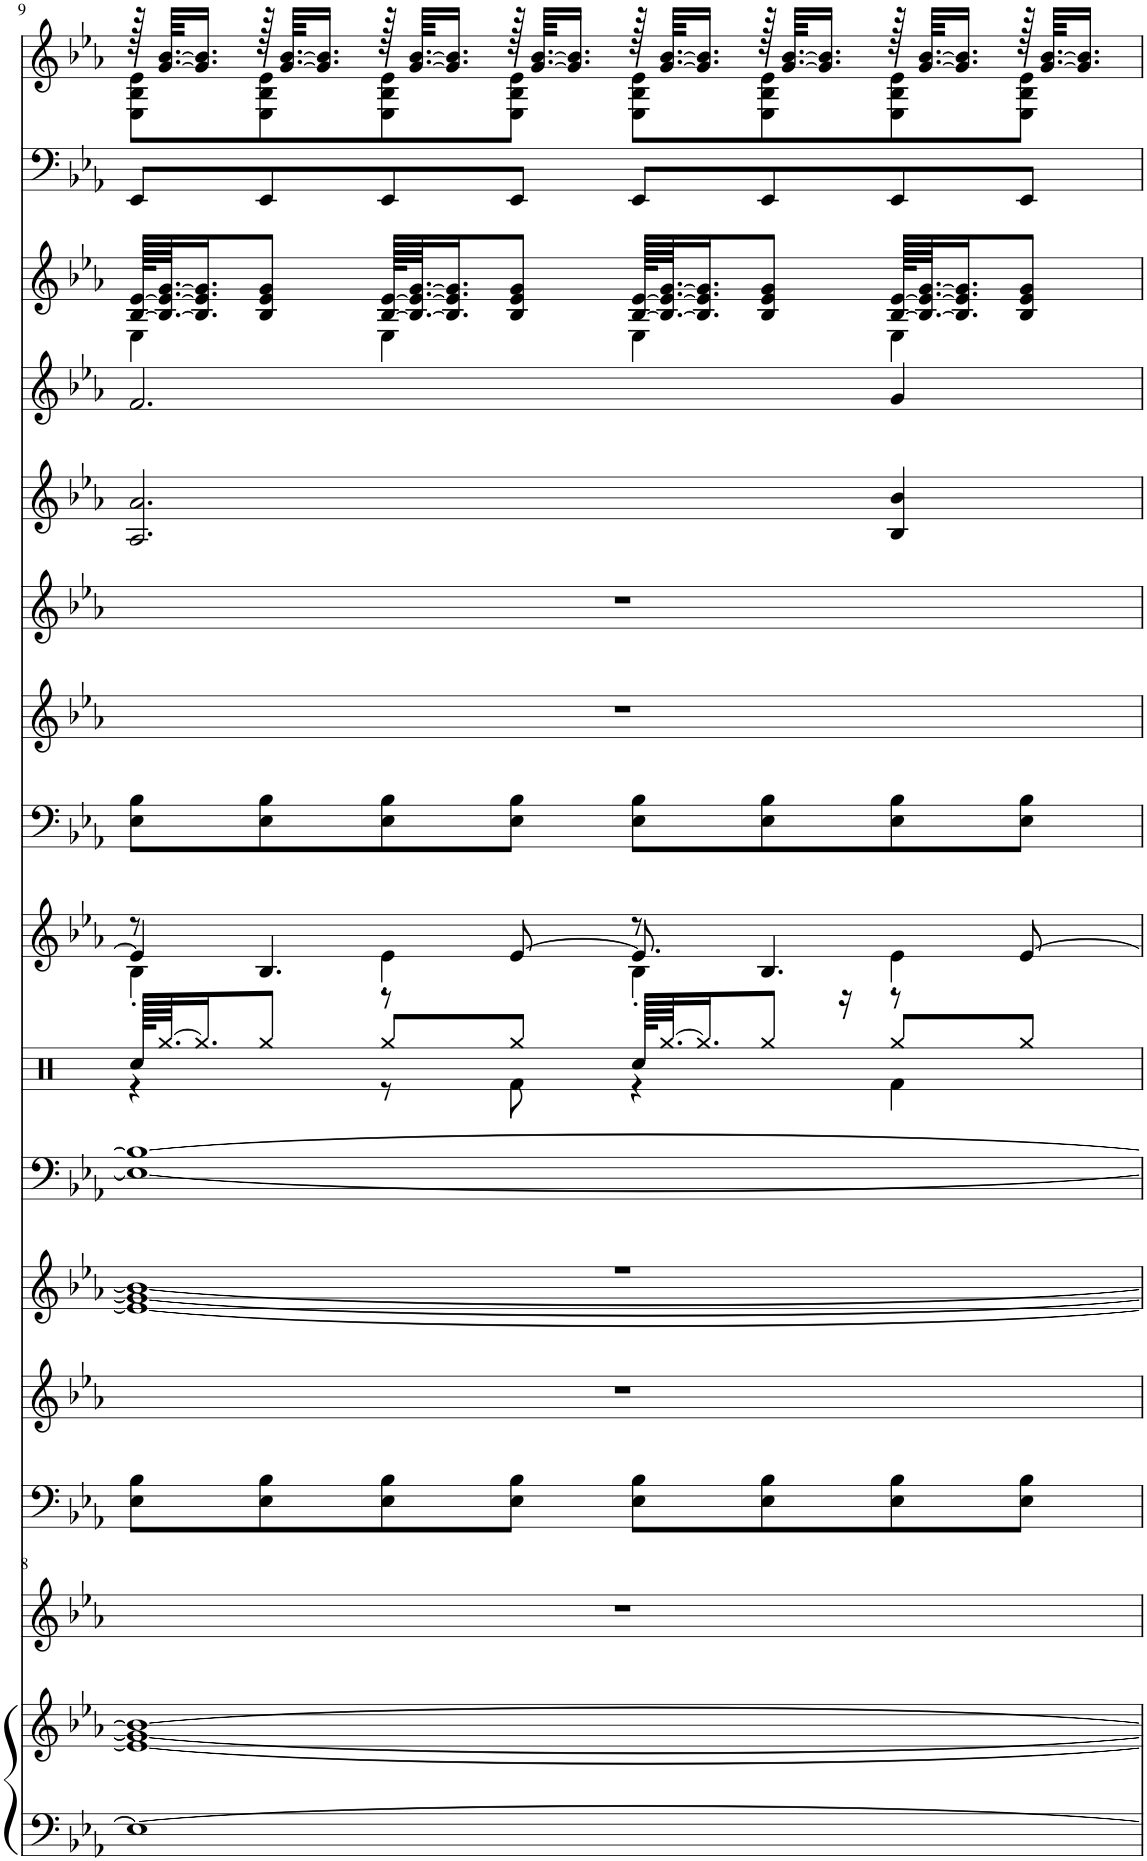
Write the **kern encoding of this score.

**kern	**kern	**kern	**kern	**kern	**kern	**kern	**kern	**kern	**kern	**kern	**kern	**kern	**kern	**kern	**kern	**kern
*part16	*part16	*part15	*part14	*part13	*part12	*part11	*part10	*part9	*part8	*part7	*part6	*part5	*part4	*part3	*part2	*part1
*staff17	*staff16	*staff15	*staff14	*staff13	*staff12	*staff11	*staff10	*staff9	*staff8	*staff7	*staff6	*staff5	*staff4	*staff3	*staff2	*staff1
*I"Bright Piano	*	*I"Glockenspiel	*I"Muted Guitar	*I"Polysynth Pad	*I"Syn.Strings 1	*I"DistortionGtr	*I"Percussion	*I"Clean Guitar	*I"Overdrive Gtr	*I"Choir Aahs	*I"Voice Oohs	*I"Synth Voice	*I"Tenor Sax	*I"Steel Gtr.	*I"Fingered Bass	*I"Clean Guitar, Everybody Talks
*I'Pno	*	*I'Gsp	*	*	*I'Str	*	*	*	*	*I'Ch	*I'V	*I'V	*I'T Sax	*	*	*
!!LO:PB:g=z
*clefF4	*clefG2	*clefG2	*clefF4	*clefG2	*clefG2	*clefF4	*clefX	*clefG2	*clefF4	*clefG2	*clefG2	*clefG2	*clefG2	*clefG2	*clefF4	*clefG2
*	*	*	*	*	*	*	*	*	*	*	*	*	*Trd8c14	*	*	*
*k[b-e-a-]	*k[b-e-a-]	*k[b-e-a-]	*k[b-e-a-]	*k[b-e-a-]	*k[b-e-a-]	*k[b-e-a-]	*k[]	*k[b-e-a-]	*k[b-e-a-]	*k[b-e-a-]	*k[b-e-a-]	*k[b-e-a-]	*k[b-e-a-]	*k[b-e-a-]	*k[b-e-a-]	*k[b-e-a-]
*M4/4	*M4/4	*M4/4	*M4/4	*M4/4	*M4/4	*M4/4	*M4/4	*M4/4	*M4/4	*M4/4	*M4/4	*M4/4	*M4/4	*M4/4	*M4/4	*M4/4
=9	=9	=9	=9	=9	=9	=9	=9	=9	=9	=9	=9	=9	=9	=9	=9	=9
*	*	*	*	*	*^	*	*^	*^	*	*	*	*	*	*^	*	*^
*	*	*	*	*	*	*	*	*	*	*	*^	*	*	*	*	*	*	*	*	*	*
1E-_	1e-_ 1g_ 1b-_	1r	8E-\ 8B-\L	1r	1r	1e-_ 1g_ 1b-_	1E-_ 1B-_	128Rcc/KLLLL	4r	8r	4B-'\	4e-/]	8E-\ 8B-\L	1r	1r	2.A-/ 2.a-/	2.f/	[128B-/ [128e-/KLLLL	4E-\	8EE-/L	128r	8E-\ 8B-\ 8e-\L
.	.	.	.	.	.	.	.	[64.Rgg/JJ	.	.	.	.	.	.	.	.	.	64.B-/_ 64.e-/_ [64.g/JJ	.	.	[64.g/ [64.b-/KKLL	.
.	.	.	.	.	.	.	.	16.Rgg/J]	.	.	.	.	.	.	.	.	.	16.B-/] 16.e-/] 16.g/]J	.	.	16.g/] 16.b-/]JJ	.
.	.	.	8E-\ 8B-\	.	.	.	.	8Rgg/J	.	4.B-/	.	.	8E-\ 8B-\	.	.	.	.	8B-/ 8e-/ 8g/J	.	8EE-/	128r	8E-\ 8B-\ 8e-\
.	.	.	.	.	.	.	.	.	.	.	.	.	.	.	.	.	.	.	.	.	[64.g/ [64.b-/KKLL	.
.	.	.	.	.	.	.	.	.	.	.	.	.	.	.	.	.	.	.	.	.	16.g/] 16.b-/]JJ	.
.	.	.	8E-\ 8B-\	.	.	.	.	8Rgg/L	8r	.	4e-'\	8r	8E-\ 8B-\	.	.	.	.	[128B-/ [128e-/KLLLL	4E-\	8EE-/	128r	8E-\ 8B-\ 8e-\
.	.	.	.	.	.	.	.	.	.	.	.	.	.	.	.	.	.	64.B-/_ 64.e-/_ [64.g/JJ	.	.	[64.g/ [64.b-/KKLL	.
.	.	.	.	.	.	.	.	.	.	.	.	.	.	.	.	.	.	16.B-/] 16.e-/] 16.g/]J	.	.	16.g/] 16.b-/]JJ	.
.	.	.	8E-\ 8B-\J	.	.	.	.	8Rgg/J	8Rf\	.	.	[8e-/	8E-\ 8B-\J	.	.	.	.	8B-/ 8e-/ 8g/J	.	8EE-/J	128r	8E-\ 8B-\ 8e-\J
.	.	.	.	.	.	.	.	.	.	.	.	.	.	.	.	.	.	.	.	.	[64.g/ [64.b-/KKLL	.
.	.	.	.	.	.	.	.	.	.	.	.	.	.	.	.	.	.	.	.	.	16.g/] 16.b-/]JJ	.
.	.	.	8E-\ 8B-\L	.	.	.	.	128Rcc/KLLLL	4r	8r	4B-'\	8.e-/]	8E-\ 8B-\L	.	.	.	.	[128B-/ [128e-/KLLLL	4E-\	8EE-/L	128r	8E-\ 8B-\ 8e-\L
.	.	.	.	.	.	.	.	[64.Rgg/JJ	.	.	.	.	.	.	.	.	.	64.B-/_ 64.e-/_ [64.g/JJ	.	.	[64.g/ [64.b-/KKLL	.
.	.	.	.	.	.	.	.	16.Rgg/J]	.	.	.	.	.	.	.	.	.	16.B-/] 16.e-/] 16.g/]J	.	.	16.g/] 16.b-/]JJ	.
.	.	.	8E-\ 8B-\	.	.	.	.	8Rgg/J	.	4.B-/	.	.	8E-\ 8B-\	.	.	.	.	8B-/ 8e-/ 8g/J	.	8EE-/	128r	8E-\ 8B-\ 8e-\
.	.	.	.	.	.	.	.	.	.	.	.	.	.	.	.	.	.	.	.	.	[64.g/ [64.b-/KKLL	.
.	.	.	.	.	.	.	.	.	.	.	.	.	.	.	.	.	.	.	.	.	16.g/] 16.b-/]JJ	.
.	.	.	.	.	.	.	.	.	.	.	.	16r	.	.	.	.	.	.	.	.	.	.
.	.	.	8E-\ 8B-\	.	.	.	.	8Rgg/L	4Rf\	.	4e-'\	8r	8E-\ 8B-\	.	.	4B-/ 4b-/	4g/	[128B-/ [128e-/KLLLL	4E-\	8EE-/	128r	8E-\ 8B-\ 8e-\
.	.	.	.	.	.	.	.	.	.	.	.	.	.	.	.	.	.	64.B-/_ 64.e-/_ [64.g/JJ	.	.	[64.g/ [64.b-/KKLL	.
.	.	.	.	.	.	.	.	.	.	.	.	.	.	.	.	.	.	16.B-/] 16.e-/] 16.g/]J	.	.	16.g/] 16.b-/]JJ	.
.	.	.	8E-\ 8B-\J	.	.	.	.	8Rgg/J	.	.	.	[8e-/	8E-\ 8B-\J	.	.	.	.	8B-/ 8e-/ 8g/J	.	8EE-/J	128r	8E-\ 8B-\ 8e-\J
.	.	.	.	.	.	.	.	.	.	.	.	.	.	.	.	.	.	.	.	.	[64.g/ [64.b-/KKLL	.
.	.	.	.	.	.	.	.	.	.	.	.	.	.	.	.	.	.	.	.	.	16.g/] 16.b-/]JJ	.
*	*	*	*	*	*	*	*	*v	*v	*	*	*	*	*	*	*	*	*v	*v	*	*v	*v
*	*	*	*	*	*v	*v	*	*	*v	*v	*v	*	*	*	*	*	*	*	*
=	=	=	=	=	=	=	=	=	=	=	=	=	=	=	=	=
*-	*-	*-	*-	*-	*-	*-	*-	*-	*-	*-	*-	*-	*-	*-	*-	*-
